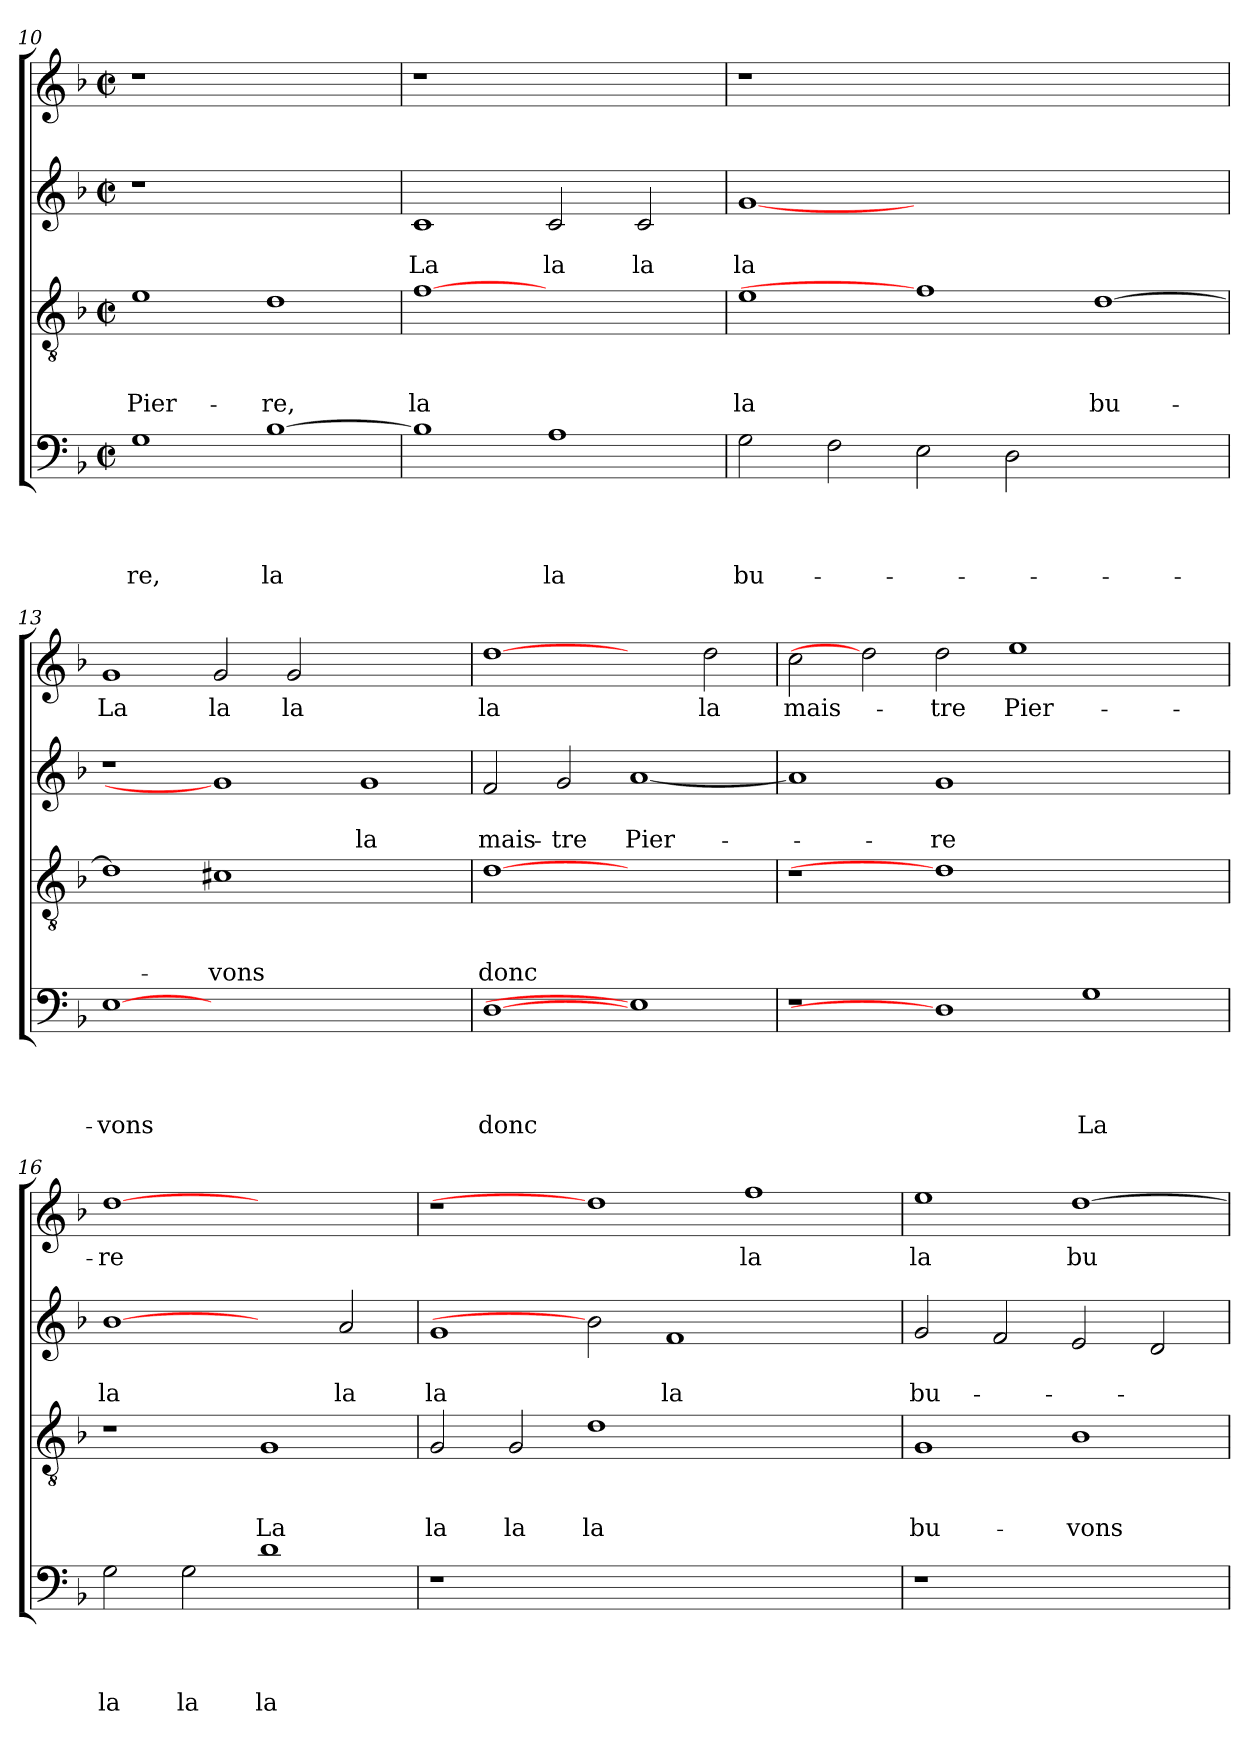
**kern	**text	**text	**text	**text	**kern	**text	**text	**text	**kern	**text	**text	**kern	**text
*part4	*part4	*part4	*part4	*part4	*part3	*part3	*part3	*part3	*part2	*part2	*part2	*part1	*part1
*staff4	*staff4	*staff4	*staff4	*staff4	*staff3	*staff3	*staff3	*staff3	*staff2	*staff2	*staff2	*staff1	*staff1
*clefF4	*	*	*	*	*clefGv2	*	*	*	*clefG2	*	*	*clefG2	*
*k[b-]	*	*	*	*	*k[b-]	*	*	*	*k[b-]	*	*	*k[b-]	*
*F:	*	*	*	*	*F:	*	*	*	*F:	*	*	*F:	*
*M2/2	*	*	*	*	*M2/2	*	*	*	*M2/2	*	*	*M2/2	*
*met(c|)	*	*	*	*	*met(c|)	*	*	*	*met(c|)	*	*	*met(c|)	*
=10	=10	=10	=10	=10	=10	=10	=10	=10	=10	=10	=10	=10	=10
1G	.	.	.	-re,	1e	.	.	Pier-	1r	.	.	1r	.
[1B-	.	.	.	la	1d	.	.	-re,	1ryy	.	.	1ryy	.
=11	=11	=11	=11	=11	=11	=11	=11	=11	=11	=11	=11	=11	=11
1B-]	.	.	.	.	[1f	.	.	la	1c	.	La	1r	.
1A	.	.	.	la	1ryy	.	.	.	2c/	.	la	1ryy	.
.	.	.	.	.	.	.	.	.	2c/	.	la	.	.
=12	=12	=12	=12	=12	=12	=12	=12	=12	=12	=12	=12	=12	=12
2G\	.	.	.	bu-	1e	.	.	la	[1g	.	la	1r	.
2F\	.	.	.	.	.	.	.	.	.	.	.	.	.
2E\	.	.	.	.	1f]	.	.	.	0ryy	.	.	0ryy	.
2D\	.	.	.	.	.	.	.	.	.	.	.	.	.
1ryy	.	.	.	.	[1d	.	.	bu-	.	.	.	.	.
!!LO:LB:g=z
=13	=13	=13	=13	=13	=13	=13	=13	=13	=13	=13	=13	=13	=13
[1E	.	.	.	-vons	1d]	.	.	.	1r	.	.	1g	La
0ryy	.	.	.	.	1c#X	.	.	-vons	1g]	.	.	2g/	la
.	.	.	.	.	.	.	.	.	.	.	.	2g/	la
.	.	.	.	.	1ryy	.	.	.	1g	.	la	1ryy	.
=14	=14	=14	=14	=14	=14	=14	=14	=14	=14	=14	=14	=14	=14
[1D	.	.	.	donc	[1d	.	.	donc	2f/	.	mais-	[1dd	la
.	.	.	.	.	.	.	.	.	2g/	.	-tre	.	.
1E]	.	.	.	.	1ryy	.	.	.	[1a	.	Pier-	2ryy	.
.	.	.	.	.	.	.	.	.	.	.	.	2dd\	la
=15	=15	=15	=15	=15	=15	=15	=15	=15	=15	=15	=15	=15	=15
1r	.	.	.	.	1r	.	.	.	1a]	.	.	2cc\	mais-
.	.	.	.	.	.	.	.	.	.	.	.	2dd]	.
1D]	.	.	.	.	1d]	.	.	.	1g	.	-re	2dd\	-tre
.	.	.	.	.	.	.	.	.	.	.	.	1ee	Pier-
1G	.	.	.	La	1ryy	.	.	.	1ryy	.	.	.	.
.	.	.	.	.	.	.	.	.	.	.	.	2ryy	.
=16	=16	=16	=16	=16	=16	=16	=16	=16	=16	=16	=16	=16	=16
2G\	.	.	.	la	1r	.	.	.	[1b-	.	la	[1dd	-re
2G\	.	.	.	la	.	.	.	.	.	.	.	.	.
1d	.	.	.	la	1G	.	.	La	2ryy	.	.	1ryy	.
.	.	.	.	.	.	.	.	.	2a/	.	la	.	.
=17	=17	=17	=17	=17	=17	=17	=17	=17	=17	=17	=17	=17	=17
1r	.	.	.	.	2G/	.	.	la	1g	.	la	1r	.
.	.	.	.	.	2G/	.	.	la	.	.	.	.	.
0ryy	.	.	.	.	1d	.	.	la	2b-]	.	.	1dd]	.
.	.	.	.	.	.	.	.	.	1f	.	la	.	.
.	.	.	.	.	1ryy	.	.	.	.	.	.	1ff	la
.	.	.	.	.	.	.	.	.	2ryy	.	.	.	.
=18	=18	=18	=18	=18	=18	=18	=18	=18	=18	=18	=18	=18	=18
1r	.	.	.	.	1G	.	.	bu-	2g/	.	bu-	1ee	la
.	.	.	.	.	.	.	.	.	2f/	.	.	.	.
1ryy	.	.	.	.	1B-	.	.	-vons	2e/	.	.	[1dd	bu-
.	.	.	.	.	.	.	.	.	2d/	.	.	.	.
=	=	=	=	=	=	=	=	=	=	=	=	=	=
*-	*-	*-	*-	*-	*-	*-	*-	*-	*-	*-	*-	*-	*-
